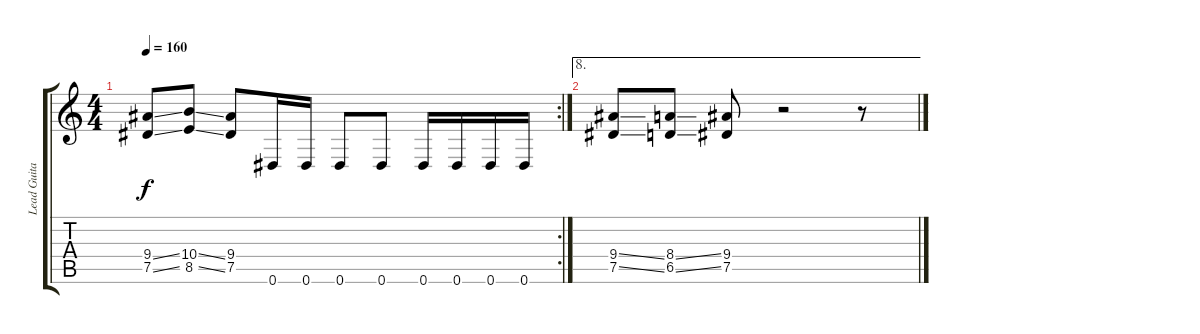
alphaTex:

\track ("Lead Guitar" "Lead Guita") {instrument distortionguitar}
\staff {score tabs}
\tuning (Eb4 Bb3 Gb3 Db3 Ab2 Eb2) {hide}
\rc 2
\ts (4 4)
\tempo 160
\clef g2
\ks c
(9.4{ss} 7.5{ss}).8{dy f} (10.4{ss} 8.5{ss}).8 (9.4 7.5).8 0.6.16 0.6.16 0.6.8 0.6.8 0.6.16 0.6.16 0.6.16 0.6.16 |
\ae 8
(9.4{ss} 7.5{ss}).8 (8.4{ss} 6.5{ss}).8 (9.4 7.5).8 r.2 r.8
